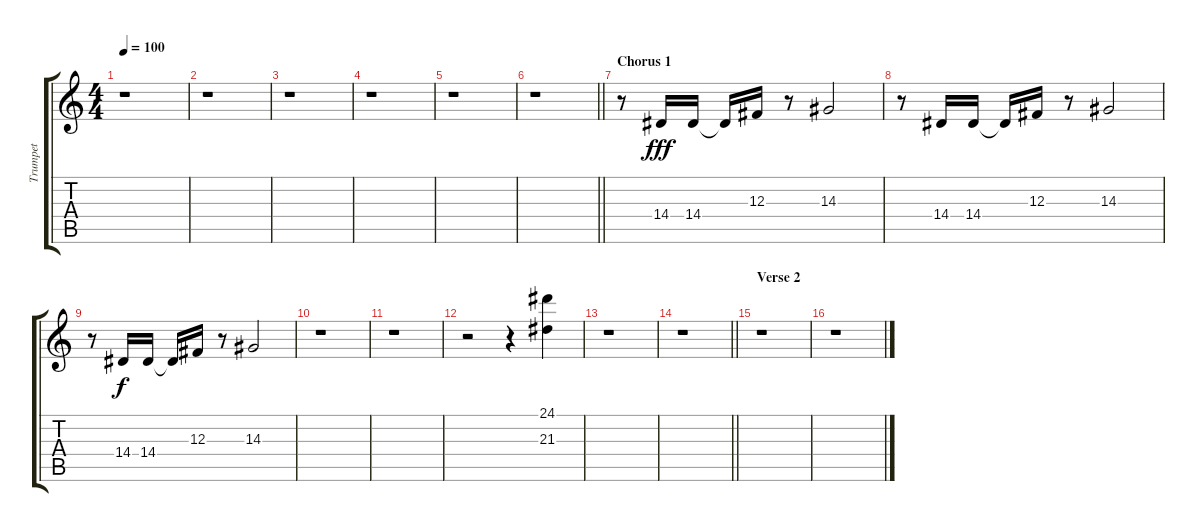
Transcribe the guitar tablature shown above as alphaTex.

\track ("Trumpet" "Trumpet") {instrument synthbrass1}
\staff {score tabs}
\tuning (Eb4 Bb3 Gb3 Db3 Ab2 Eb2) {hide}
\ts (4 4)
\tempo 100
\clef g2
\ks c
r.1{dy f} |
r.1 |
r.1 |
r.1 |
r.1 |
\barLineRight lightlight
r.1 |
\section ("" "Chorus 1")
r.8 14.4.16{dy fff} 14.4.16 14.4{t}.16 12.3.16 r.8 14.3.2 |
r.8 14.4.16 14.4.16 14.4{t}.16 12.3.16 r.8 14.3.2 |
r.8 14.4.16{dy f} 14.4.16 14.4{t}.16 12.3.16 r.8 14.3.2 |
r.1 |
r.1 |
r.2 r.4 (24.1 21.3).4 |
r.1 |
\barLineRight lightlight
r.1 |
\section ("" "Verse 2")
r.1 |
r.1
